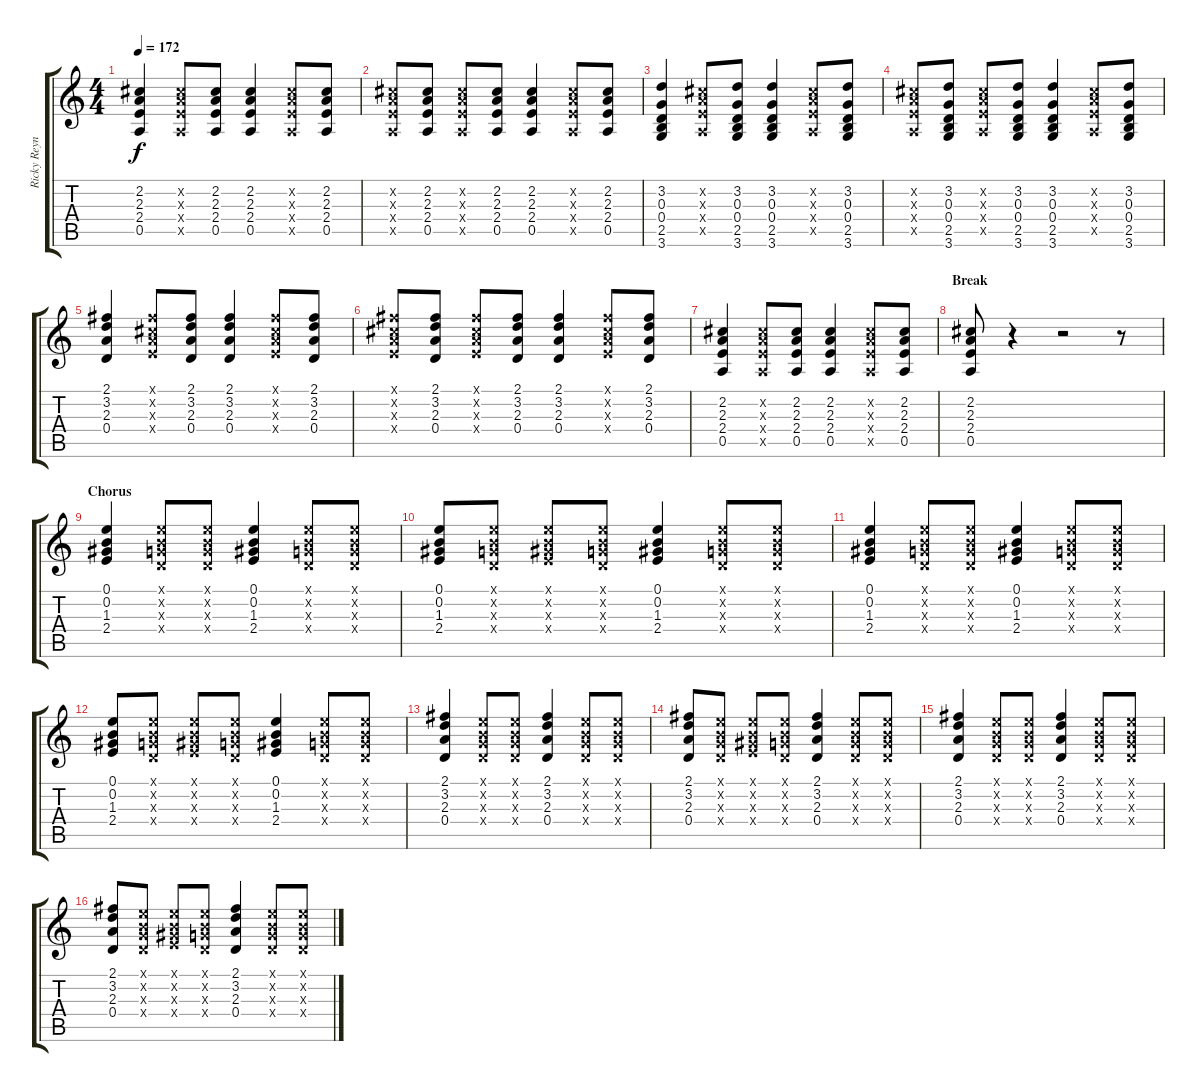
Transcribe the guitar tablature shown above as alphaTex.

\track ("Ricky Reynolds " "Ricky Reyn") {instrument acousticguitarsteel}
\staff {score tabs}
\tuning (E4 B3 G3 D3 A2 E2) {hide}
\ts (4 4)
\tempo 172
\clef g2
\ks c
(2.2 2.3 2.4 0.5).4{dy f} (2.2{x} 2.3{x} 2.4{x} 0.5{x}).8 (2.2 2.3 2.4 0.5).8 (2.2 2.3 2.4 0.5).4 (2.2{x} 2.3{x} 2.4{x} 0.5{x}).8 (2.2 2.3 2.4 0.5).8 |
(2.2{x} 2.3{x} 2.4{x} 0.5{x}).8 (2.2 2.3 2.4 0.5).8 (2.2{x} 2.3{x} 2.4{x} 0.5{x}).8 (2.2 2.3 2.4 0.5).8 (2.2 2.3 2.4 0.5).4 (2.2{x} 2.3{x} 2.4{x} 0.5{x}).8 (2.2 2.3 2.4 0.5).8 |
(3.2 0.3 0.4 2.5 3.6).4 (2.2{x} 2.3{x} 2.4{x} 0.5{x}).8 (3.2 0.3 0.4 2.5 3.6).8 (3.2 0.3 0.4 2.5 3.6).4 (2.2{x} 2.3{x} 2.4{x} 0.5{x}).8 (3.2 0.3 0.4 2.5 3.6).8 |
(2.2{x} 2.3{x} 2.4{x} 0.5{x}).8 (3.2 0.3 0.4 2.5 3.6).8 (2.2{x} 2.3{x} 2.4{x} 0.5{x}).8 (3.2 0.3 0.4 2.5 3.6).8 (3.2 0.3 0.4 2.5 3.6).4 (2.2{x} 2.3{x} 2.4{x} 0.5{x}).8 (3.2 0.3 0.4 2.5 3.6).8 |
(2.1 3.2 2.3 0.4).4 (2.1{x} 2.2{x} 2.3{x} 2.4{x}).8 (2.1 3.2 2.3 0.4).8 (2.1 3.2 2.3 0.4).4 (2.1{x} 2.2{x} 2.3{x} 2.4{x}).8 (2.1 3.2 2.3 0.4).8 |
(2.1{x} 2.2{x} 2.3{x} 2.4{x}).8 (2.1 3.2 2.3 0.4).8 (2.1{x} 2.2{x} 2.3{x} 2.4{x}).8 (2.1 3.2 2.3 0.4).8 (2.1 3.2 2.3 0.4).4 (2.1{x} 2.2{x} 2.3{x} 2.4{x}).8 (2.1 3.2 2.3 0.4).8 |
(2.2 2.3 2.4 0.5).4 (2.2{x} 2.3{x} 2.4{x} 0.5{x}).8 (2.2 2.3 2.4 0.5).8 (2.2 2.3 2.4 0.5).4 (2.2{x} 2.3{x} 2.4{x} 0.5{x}).8 (2.2 2.3 2.4 0.5).8 |
\section ("" "Break")
(2.2 2.3 2.4 0.5).8 r.4 r.2 r.8 |
\section ("" "Chorus")
(0.1 0.2 1.3 2.4).4 (0.1{x} 0.2{x} 0.3{x} 0.4{x}).8 (0.1{x} 0.2{x} 0.3{x} 0.4{x}).8 (0.1 0.2 1.3 2.4).4 (0.1{x} 0.2{x} 0.3{x} 0.4{x}).8 (0.1{x} 0.2{x} 0.3{x} 0.4{x}).8 |
(0.1 0.2 1.3 2.4).8 (0.1{x} 0.2{x} 0.3{x} 0.4{x}).8 (0.1{x} 0.2{x} 1.3{x} 2.4{x}).8 (0.1{x} 0.2{x} 0.3{x} 0.4{x}).8 (0.1 0.2 1.3 2.4).4 (0.1{x} 0.2{x} 0.3{x} 0.4{x}).8 (0.1{x} 0.2{x} 0.3{x} 0.4{x}).8 |
(0.1 0.2 1.3 2.4).4 (0.1{x} 0.2{x} 0.3{x} 0.4{x}).8 (0.1{x} 0.2{x} 0.3{x} 0.4{x}).8 (0.1 0.2 1.3 2.4).4 (0.1{x} 0.2{x} 0.3{x} 0.4{x}).8 (0.1{x} 0.2{x} 0.3{x} 0.4{x}).8 |
(0.1 0.2 1.3 2.4).8 (0.1{x} 0.2{x} 0.3{x} 0.4{x}).8 (0.1{x} 0.2{x} 1.3{x} 2.4{x}).8 (0.1{x} 0.2{x} 0.3{x} 0.4{x}).8 (0.1 0.2 1.3 2.4).4 (0.1{x} 0.2{x} 0.3{x} 0.4{x}).8 (0.1{x} 0.2{x} 0.3{x} 0.4{x}).8 |
(2.1 3.2 2.3 0.4).4 (0.1{x} 0.2{x} 0.3{x} 0.4{x}).8 (0.1{x} 0.2{x} 0.3{x} 0.4{x}).8 (2.1 3.2 2.3 0.4).4 (0.1{x} 0.2{x} 0.3{x} 0.4{x}).8 (0.1{x} 0.2{x} 0.3{x} 0.4{x}).8 |
(2.1 3.2 2.3 0.4).8 (0.1{x} 0.2{x} 0.3{x} 0.4{x}).8 (0.1{x} 0.2{x} 1.3{x} 2.4{x}).8 (0.1{x} 0.2{x} 0.3{x} 0.4{x}).8 (2.1 3.2 2.3 0.4).4 (0.1{x} 0.2{x} 0.3{x} 0.4{x}).8 (0.1{x} 0.2{x} 0.3{x} 0.4{x}).8 |
(2.1 3.2 2.3 0.4).4 (0.1{x} 0.2{x} 0.3{x} 0.4{x}).8 (0.1{x} 0.2{x} 0.3{x} 0.4{x}).8 (2.1 3.2 2.3 0.4).4 (0.1{x} 0.2{x} 0.3{x} 0.4{x}).8 (0.1{x} 0.2{x} 0.3{x} 0.4{x}).8 |
(2.1 3.2 2.3 0.4).8 (0.1{x} 0.2{x} 0.3{x} 0.4{x}).8 (0.1{x} 0.2{x} 1.3{x} 2.4{x}).8 (0.1{x} 0.2{x} 0.3{x} 0.4{x}).8 (2.1 3.2 2.3 0.4).4 (0.1{x} 0.2{x} 0.3{x} 0.4{x}).8 (0.1{x} 0.2{x} 0.3{x} 0.4{x}).8
